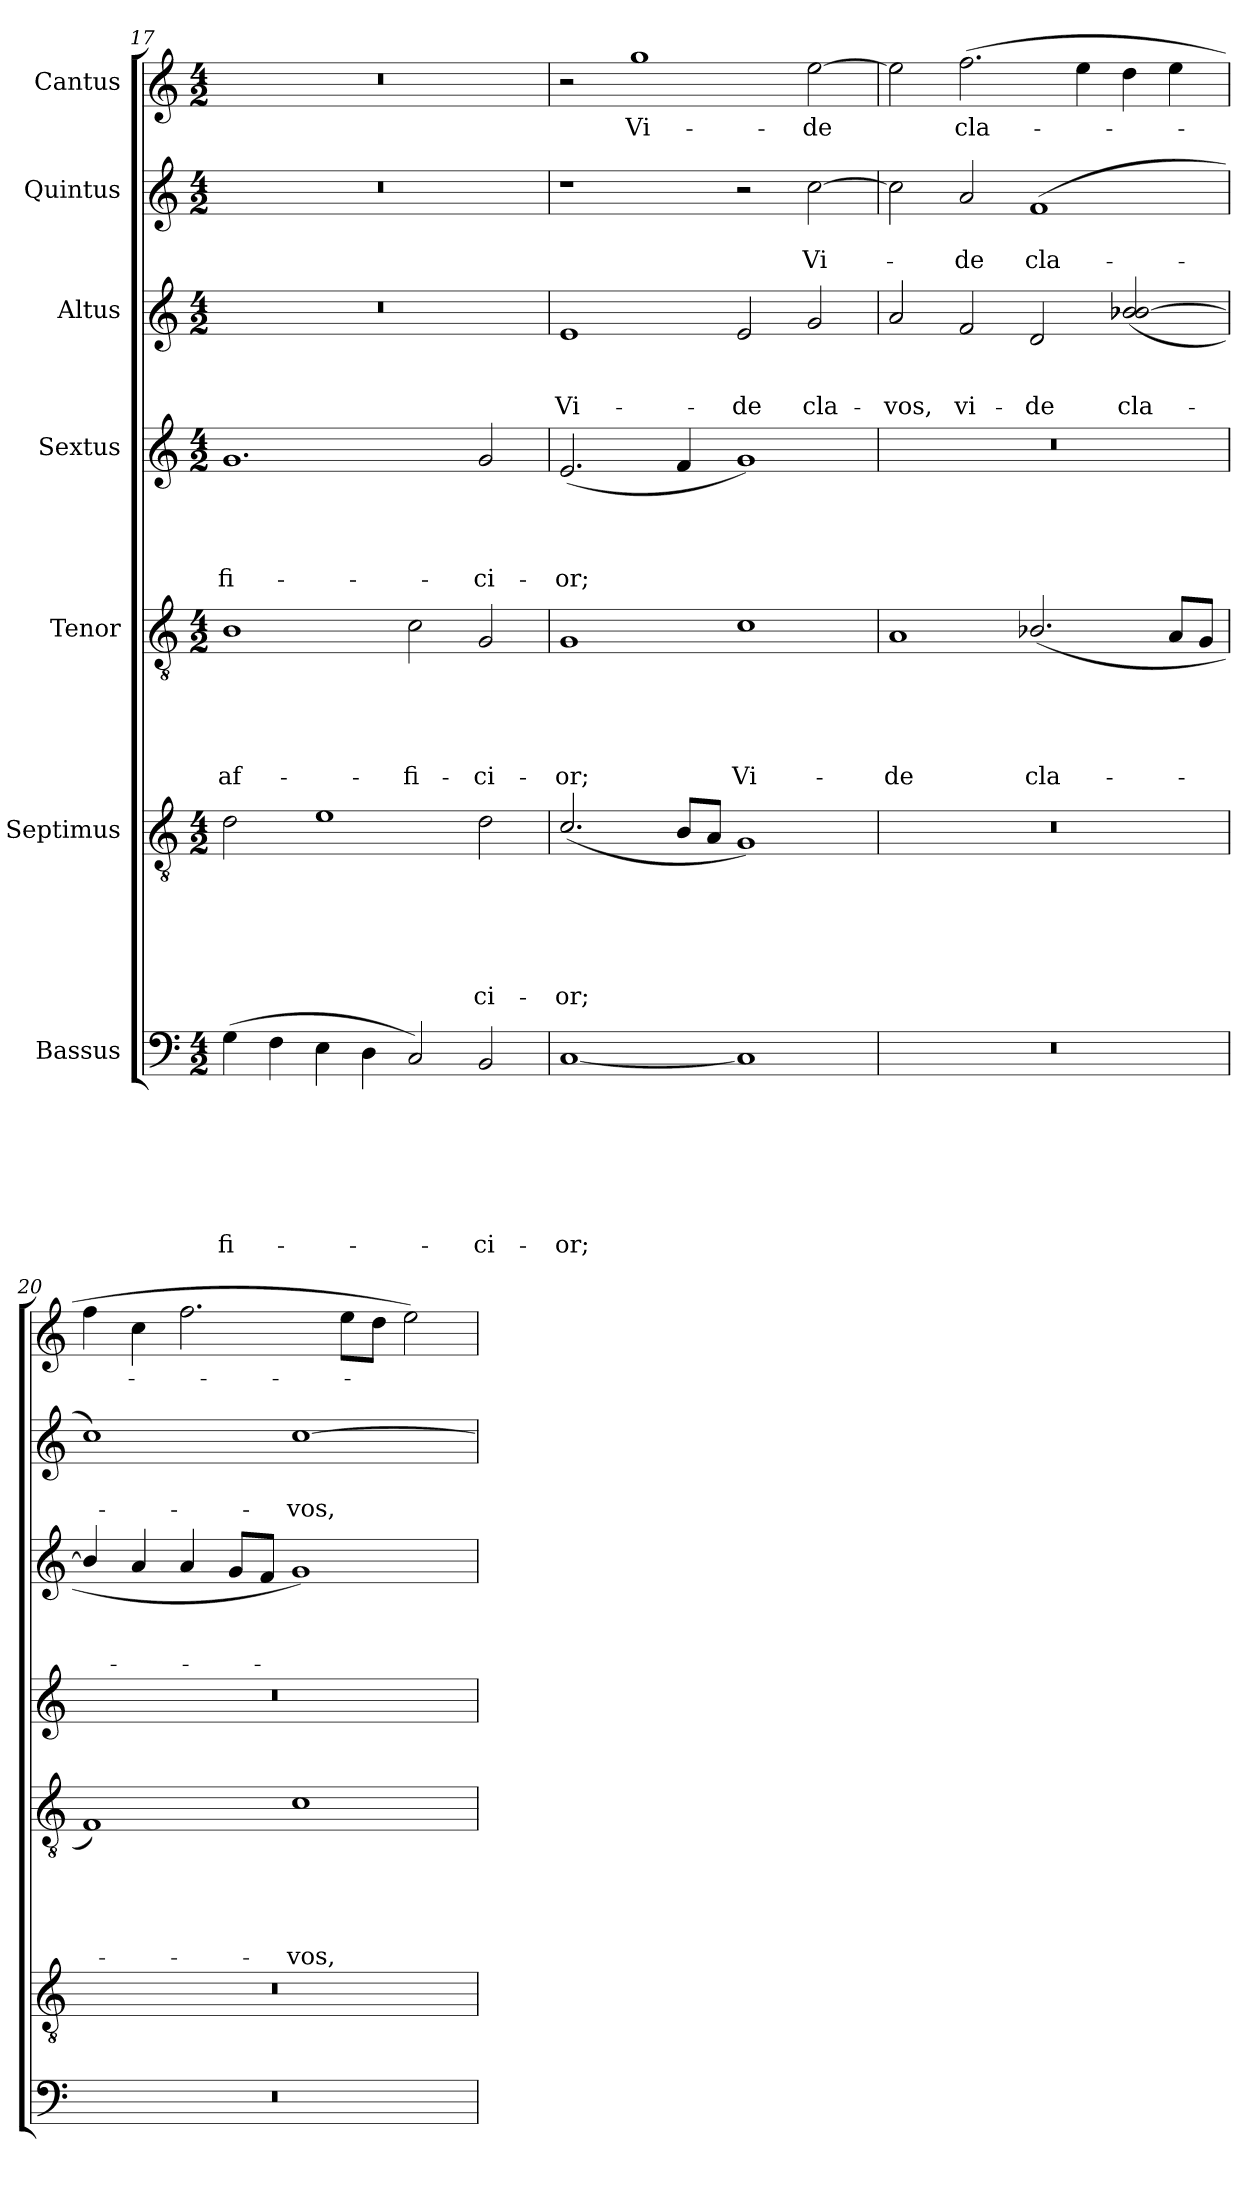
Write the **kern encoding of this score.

**kern	**text	**text	**text	**text	**text	**text	**text	**kern	**text	**text	**text	**text	**text	**text	**kern	**text	**text	**text	**text	**text	**kern	**text	**text	**text	**text	**kern	**text	**text	**text	**kern	**text	**text	**kern	**text
*part7	*part7	*part7	*part7	*part7	*part7	*part7	*part7	*part6	*part6	*part6	*part6	*part6	*part6	*part6	*part5	*part5	*part5	*part5	*part5	*part5	*part4	*part4	*part4	*part4	*part4	*part3	*part3	*part3	*part3	*part2	*part2	*part2	*part1	*part1
*staff7	*staff7	*staff7	*staff7	*staff7	*staff7	*staff7	*staff7	*staff6	*staff6	*staff6	*staff6	*staff6	*staff6	*staff6	*staff5	*staff5	*staff5	*staff5	*staff5	*staff5	*staff4	*staff4	*staff4	*staff4	*staff4	*staff3	*staff3	*staff3	*staff3	*staff2	*staff2	*staff2	*staff1	*staff1
*I"Bassus	*	*	*	*	*	*	*	*I"Septimus	*	*	*	*	*	*	*I"Tenor	*	*	*	*	*	*I"Sextus	*	*	*	*	*I"Altus	*	*	*	*I"Quintus	*	*	*I"Cantus	*
*clefF4	*	*	*	*	*	*	*	*clefGv2	*	*	*	*	*	*	*clefGv2	*	*	*	*	*	*clefG2	*	*	*	*	*clefG2	*	*	*	*clefG2	*	*	*clefG2	*
*k[]	*	*	*	*	*	*	*	*k[]	*	*	*	*	*	*	*k[]	*	*	*	*	*	*k[]	*	*	*	*	*k[]	*	*	*	*k[]	*	*	*k[]	*
*C:	*	*	*	*	*	*	*	*C:	*	*	*	*	*	*	*C:	*	*	*	*	*	*C:	*	*	*	*	*C:	*	*	*	*C:	*	*	*C:	*
*M4/2	*	*	*	*	*	*	*	*M4/2	*	*	*	*	*	*	*M4/2	*	*	*	*	*	*M4/2	*	*	*	*	*M4/2	*	*	*	*M4/2	*	*	*M4/2	*
=17	=17	=17	=17	=17	=17	=17	=17	=17	=17	=17	=17	=17	=17	=17	=17	=17	=17	=17	=17	=17	=17	=17	=17	=17	=17	=17	=17	=17	=17	=17	=17	=17	=17	=17
!	!	!	!	!	!	!	!LO:LY:b	!	!	!	!	!	!	!	!	!	!	!	!	!LO:LY:b	!	!	!	!	!LO:LY:b	!	!	!	!	!	!	!	!	!
(>4G\	.	.	.	.	.	.	-fi-	2d\	.	.	.	.	.	.	1B	.	.	.	.	af-	1.g	.	.	.	-fi-	0r	.	.	.	0r	.	.	0r	.
4F\	.	.	.	.	.	.	.	.	.	.	.	.	.	.	.	.	.	.	.	.	.	.	.	.	.	.	.	.	.	.	.	.	.	.
4E\	.	.	.	.	.	.	.	1e	.	.	.	.	.	.	.	.	.	.	.	.	.	.	.	.	.	.	.	.	.	.	.	.	.	.
4D\	.	.	.	.	.	.	.	.	.	.	.	.	.	.	.	.	.	.	.	.	.	.	.	.	.	.	.	.	.	.	.	.	.	.
!	!	!	!	!	!	!	!	!	!	!	!	!	!	!	!	!	!	!	!	!LO:LY:b	!	!	!	!	!	!	!	!	!	!	!	!	!	!
2C/)	.	.	.	.	.	.	.	.	.	.	.	.	.	.	2c\	.	.	.	.	-fi-	.	.	.	.	.	.	.	.	.	.	.	.	.	.
!	!	!	!	!	!	!	!LO:LY:b	!	!	!	!	!	!	!LO:LY:b	!	!	!	!	!	!LO:LY:b	!	!	!	!	!LO:LY:b	!	!	!	!	!	!	!	!	!
2BB/	.	.	.	.	.	.	-ci-	2d\	.	.	.	.	.	-ci-	2G/	.	.	.	.	-ci-	2g/	.	.	.	-ci-	.	.	.	.	.	.	.	.	.
=18	=18	=18	=18	=18	=18	=18	=18	=18	=18	=18	=18	=18	=18	=18	=18	=18	=18	=18	=18	=18	=18	=18	=18	=18	=18	=18	=18	=18	=18	=18	=18	=18	=18	=18
!	!	!	!	!	!	!	!LO:LY:b	!	!	!	!	!	!	!LO:LY:b	!	!	!	!	!	!LO:LY:b	!	!	!	!	!LO:LY:b	!	!	!	!LO:LY:b	!	!	!	!	!
[<1C	.	.	.	.	.	.	-or;	(<2.c/	.	.	.	.	.	-or;	1G	.	.	.	.	-or;	(<2.e/	.	.	.	-or;	1e	.	.	Vi-	1r	.	.	2r	.
!	!	!	!	!	!	!	!	!	!	!	!	!	!	!	!	!	!	!	!	!	!	!	!	!	!	!	!	!	!	!	!	!	!	!LO:LY:b
.	.	.	.	.	.	.	.	.	.	.	.	.	.	.	.	.	.	.	.	.	.	.	.	.	.	.	.	.	.	.	.	.	1gg	Vi-
.	.	.	.	.	.	.	.	8B/L	.	.	.	.	.	.	.	.	.	.	.	.	4f/	.	.	.	.	.	.	.	.	.	.	.	.	.
.	.	.	.	.	.	.	.	8A/J	.	.	.	.	.	.	.	.	.	.	.	.	.	.	.	.	.	.	.	.	.	.	.	.	.	.
!	!	!	!	!	!	!	!	!	!	!	!	!	!	!	!	!	!	!	!	!LO:LY:b	!	!	!	!	!	!	!	!	!LO:LY:b	!	!	!	!	!
1C]	.	.	.	.	.	.	.	1G)	.	.	.	.	.	.	1c	.	.	.	.	Vi-	1g)	.	.	.	.	2e/	.	.	-de	2r	.	.	.	.
!	!	!	!	!	!	!	!	!	!	!	!	!	!	!	!	!	!	!	!	!	!	!	!	!	!	!	!	!	!LO:LY:b	!	!	!LO:LY:b	!	!LO:LY:b
.	.	.	.	.	.	.	.	.	.	.	.	.	.	.	.	.	.	.	.	.	.	.	.	.	.	2g/	.	.	cla-	[<2cc\	.	Vi-	[<2ee\	-de
!!LO:PB:g=z
=19	=19	=19	=19	=19	=19	=19	=19	=19	=19	=19	=19	=19	=19	=19	=19	=19	=19	=19	=19	=19	=19	=19	=19	=19	=19	=19	=19	=19	=19	=19	=19	=19	=19	=19
!	!	!	!	!	!	!	!	!	!	!	!	!	!	!	!	!	!	!	!	!LO:LY:b	!	!	!	!	!	!	!	!	!LO:LY:b	!	!	!	!	!
0r	.	.	.	.	.	.	.	0r	.	.	.	.	.	.	1A	.	.	.	.	-de	0r	.	.	.	.	2a/	.	.	-vos,	2cc\]	.	.	2ee\]	.
!	!	!	!	!	!	!	!	!	!	!	!	!	!	!	!	!	!	!	!	!	!	!	!	!	!	!	!	!	!LO:LY:b	!	!	!LO:LY:b	!	!LO:LY:b
.	.	.	.	.	.	.	.	.	.	.	.	.	.	.	.	.	.	.	.	.	.	.	.	.	.	2f/	.	.	vi-	2a/	.	-de	(>2.ff\	cla-
!	!	!	!	!	!	!	!	!	!	!	!	!	!	!	!	!	!	!	!	!LO:LY:b	!	!	!	!	!	!	!	!	!LO:LY:b	!	!	!LO:LY:b	!	!
.	.	.	.	.	.	.	.	.	.	.	.	.	.	.	(<2.B-X/	.	.	.	.	cla-	.	.	.	.	.	2d/	.	.	-de	(<1f	.	cla-	.	.
.	.	.	.	.	.	.	.	.	.	.	.	.	.	.	.	.	.	.	.	.	.	.	.	.	.	.	.	.	.	.	.	.	4ee\	.
!	!	!	!	!	!	!	!	!	!	!	!	!	!	!	!	!	!	!	!	!	!	!	!	!	!	!	!	!	!LO:LY:b	!	!	!	!	!
.	.	.	.	.	.	.	.	.	.	.	.	.	.	.	.	.	.	.	.	.	.	.	.	.	.	(<2b-X/ [<2b-X/	.	.	cla-	.	.	.	4dd\	.
.	.	.	.	.	.	.	.	.	.	.	.	.	.	.	8A/L	.	.	.	.	.	.	.	.	.	.	.	.	.	.	.	.	.	4ee\	.
.	.	.	.	.	.	.	.	.	.	.	.	.	.	.	8G/J	.	.	.	.	.	.	.	.	.	.	.	.	.	.	.	.	.	.	.
=20	=20	=20	=20	=20	=20	=20	=20	=20	=20	=20	=20	=20	=20	=20	=20	=20	=20	=20	=20	=20	=20	=20	=20	=20	=20	=20	=20	=20	=20	=20	=20	=20	=20	=20
0r	.	.	.	.	.	.	.	0r	.	.	.	.	.	.	1F)	.	.	.	.	.	0r	.	.	.	.	4b-/]	.	.	.	1cc)	.	.	4ff\	.
.	.	.	.	.	.	.	.	.	.	.	.	.	.	.	.	.	.	.	.	.	.	.	.	.	.	4a/	.	.	.	.	.	.	4cc\	.
.	.	.	.	.	.	.	.	.	.	.	.	.	.	.	.	.	.	.	.	.	.	.	.	.	.	4a/	.	.	.	.	.	.	2.ff\	.
.	.	.	.	.	.	.	.	.	.	.	.	.	.	.	.	.	.	.	.	.	.	.	.	.	.	8g/L	.	.	.	.	.	.	.	.
.	.	.	.	.	.	.	.	.	.	.	.	.	.	.	.	.	.	.	.	.	.	.	.	.	.	8f/J	.	.	.	.	.	.	.	.
!	!	!	!	!	!	!	!	!	!	!	!	!	!	!	!	!	!	!	!	!LO:LY:b	!	!	!	!	!	!	!	!	!	!	!	!LO:LY:b	!	!
.	.	.	.	.	.	.	.	.	.	.	.	.	.	.	1c	.	.	.	.	-vos,	.	.	.	.	.	1g)	.	.	.	[>1cc	.	-vos,	.	.
.	.	.	.	.	.	.	.	.	.	.	.	.	.	.	.	.	.	.	.	.	.	.	.	.	.	.	.	.	.	.	.	.	8ee\L	.
.	.	.	.	.	.	.	.	.	.	.	.	.	.	.	.	.	.	.	.	.	.	.	.	.	.	.	.	.	.	.	.	.	8dd\J	.
.	.	.	.	.	.	.	.	.	.	.	.	.	.	.	.	.	.	.	.	.	.	.	.	.	.	.	.	.	.	.	.	.	2ee\)	.
=	=	=	=	=	=	=	=	=	=	=	=	=	=	=	=	=	=	=	=	=	=	=	=	=	=	=	=	=	=	=	=	=	=	=
*-	*-	*-	*-	*-	*-	*-	*-	*-	*-	*-	*-	*-	*-	*-	*-	*-	*-	*-	*-	*-	*-	*-	*-	*-	*-	*-	*-	*-	*-	*-	*-	*-	*-	*-
